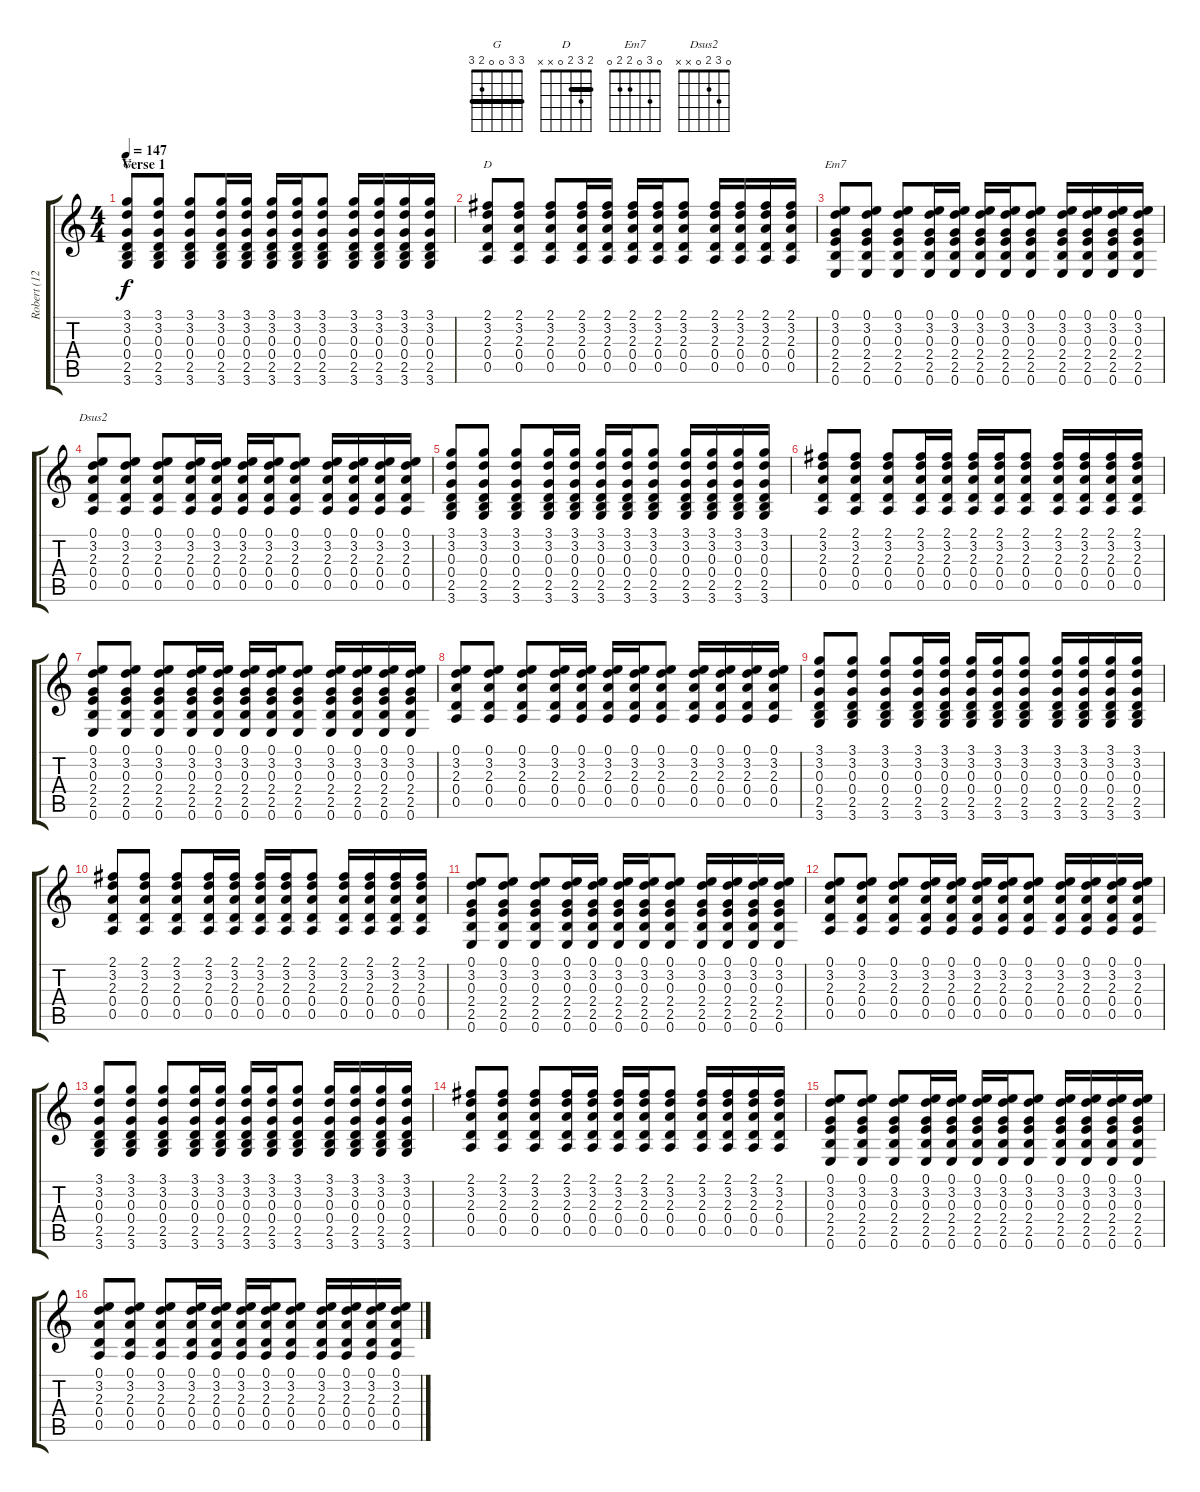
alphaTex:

\track ("Robert (12-strings guitar)" "Robert (12") {instrument acousticguitarnylon}
\staff {score tabs}
\tuning (E4 B3 G3 D3 A2 E2) {hide}
\chord ("G" 3 3 0 0 2 3) {barre 3}
\chord ("D" 2 3 2 0 x x) {barre 2}
\chord ("Em7" 0 3 0 2 2 0)
\chord ("Dsus2" 0 3 2 0 x x)
\ts (4 4)
\section ("" "Verse 1")
\tempo 147
\clef g2
\ks c
(3.1 3.2 0.3 0.4 2.5 3.6).8{ch "G" dy f} (3.1 3.2 0.3 0.4 2.5 3.6).8 (3.1 3.2 0.3 0.4 2.5 3.6).8 (3.1 3.2 0.3 0.4 2.5 3.6).16 (3.1 3.2 0.3 0.4 2.5 3.6).16 (3.1 3.2 0.3 0.4 2.5 3.6).16 (3.1 3.2 0.3 0.4 2.5 3.6).16 (3.1 3.2 0.3 0.4 2.5 3.6).8 (3.1 3.2 0.3 0.4 2.5 3.6).16 (3.1 3.2 0.3 0.4 2.5 3.6).16 (3.1 3.2 0.3 0.4 2.5 3.6).16 (3.1 3.2 0.3 0.4 2.5 3.6).16 |
(2.1 3.2 2.3 0.4 0.5).8{ch "D"} (2.1 3.2 2.3 0.4 0.5).8 (2.1 3.2 2.3 0.4 0.5).8 (2.1 3.2 2.3 0.4 0.5).16 (2.1 3.2 2.3 0.4 0.5).16 (2.1 3.2 2.3 0.4 0.5).16 (2.1 3.2 2.3 0.4 0.5).16 (2.1 3.2 2.3 0.4 0.5).8 (2.1 3.2 2.3 0.4 0.5).16 (2.1 3.2 2.3 0.4 0.5).16 (2.1 3.2 2.3 0.4 0.5).16 (2.1 3.2 2.3 0.4 0.5).16 |
(0.1 3.2 0.3 2.4 2.5 0.6).8{ch "Em7"} (0.1 3.2 0.3 2.4 2.5 0.6).8 (0.1 3.2 0.3 2.4 2.5 0.6).8 (0.1 3.2 0.3 2.4 2.5 0.6).16 (0.1 3.2 0.3 2.4 2.5 0.6).16 (0.1 3.2 0.3 2.4 2.5 0.6).16 (0.1 3.2 0.3 2.4 2.5 0.6).16 (0.1 3.2 0.3 2.4 2.5 0.6).8 (0.1 3.2 0.3 2.4 2.5 0.6).16 (0.1 3.2 0.3 2.4 2.5 0.6).16 (0.1 3.2 0.3 2.4 2.5 0.6).16 (0.1 3.2 0.3 2.4 2.5 0.6).16 |
(0.1 3.2 2.3 0.4 0.5).8{ch "Dsus2"} (0.1 3.2 2.3 0.4 0.5).8 (0.1 3.2 2.3 0.4 0.5).8 (0.1 3.2 2.3 0.4 0.5).16 (0.1 3.2 2.3 0.4 0.5).16 (0.1 3.2 2.3 0.4 0.5).16 (0.1 3.2 2.3 0.4 0.5).16 (0.1 3.2 2.3 0.4 0.5).8 (0.1 3.2 2.3 0.4 0.5).16 (0.1 3.2 2.3 0.4 0.5).16 (0.1 3.2 2.3 0.4 0.5).16 (0.1 3.2 2.3 0.4 0.5).16 |
(3.1 3.2 0.3 0.4 2.5 3.6).8 (3.1 3.2 0.3 0.4 2.5 3.6).8 (3.1 3.2 0.3 0.4 2.5 3.6).8 (3.1 3.2 0.3 0.4 2.5 3.6).16 (3.1 3.2 0.3 0.4 2.5 3.6).16 (3.1 3.2 0.3 0.4 2.5 3.6).16 (3.1 3.2 0.3 0.4 2.5 3.6).16 (3.1 3.2 0.3 0.4 2.5 3.6).8 (3.1 3.2 0.3 0.4 2.5 3.6).16 (3.1 3.2 0.3 0.4 2.5 3.6).16 (3.1 3.2 0.3 0.4 2.5 3.6).16 (3.1 3.2 0.3 0.4 2.5 3.6).16 |
(2.1 3.2 2.3 0.4 0.5).8 (2.1 3.2 2.3 0.4 0.5).8 (2.1 3.2 2.3 0.4 0.5).8 (2.1 3.2 2.3 0.4 0.5).16 (2.1 3.2 2.3 0.4 0.5).16 (2.1 3.2 2.3 0.4 0.5).16 (2.1 3.2 2.3 0.4 0.5).16 (2.1 3.2 2.3 0.4 0.5).8 (2.1 3.2 2.3 0.4 0.5).16 (2.1 3.2 2.3 0.4 0.5).16 (2.1 3.2 2.3 0.4 0.5).16 (2.1 3.2 2.3 0.4 0.5).16 |
(0.1 3.2 0.3 2.4 2.5 0.6).8 (0.1 3.2 0.3 2.4 2.5 0.6).8 (0.1 3.2 0.3 2.4 2.5 0.6).8 (0.1 3.2 0.3 2.4 2.5 0.6).16 (0.1 3.2 0.3 2.4 2.5 0.6).16 (0.1 3.2 0.3 2.4 2.5 0.6).16 (0.1 3.2 0.3 2.4 2.5 0.6).16 (0.1 3.2 0.3 2.4 2.5 0.6).8 (0.1 3.2 0.3 2.4 2.5 0.6).16 (0.1 3.2 0.3 2.4 2.5 0.6).16 (0.1 3.2 0.3 2.4 2.5 0.6).16 (0.1 3.2 0.3 2.4 2.5 0.6).16 |
(0.1 3.2 2.3 0.4 0.5).8 (0.1 3.2 2.3 0.4 0.5).8 (0.1 3.2 2.3 0.4 0.5).8 (0.1 3.2 2.3 0.4 0.5).16 (0.1 3.2 2.3 0.4 0.5).16 (0.1 3.2 2.3 0.4 0.5).16 (0.1 3.2 2.3 0.4 0.5).16 (0.1 3.2 2.3 0.4 0.5).8 (0.1 3.2 2.3 0.4 0.5).16 (0.1 3.2 2.3 0.4 0.5).16 (0.1 3.2 2.3 0.4 0.5).16 (0.1 3.2 2.3 0.4 0.5).16 |
(3.1 3.2 0.3 0.4 2.5 3.6).8 (3.1 3.2 0.3 0.4 2.5 3.6).8 (3.1 3.2 0.3 0.4 2.5 3.6).8 (3.1 3.2 0.3 0.4 2.5 3.6).16 (3.1 3.2 0.3 0.4 2.5 3.6).16 (3.1 3.2 0.3 0.4 2.5 3.6).16 (3.1 3.2 0.3 0.4 2.5 3.6).16 (3.1 3.2 0.3 0.4 2.5 3.6).8 (3.1 3.2 0.3 0.4 2.5 3.6).16 (3.1 3.2 0.3 0.4 2.5 3.6).16 (3.1 3.2 0.3 0.4 2.5 3.6).16 (3.1 3.2 0.3 0.4 2.5 3.6).16 |
(2.1 3.2 2.3 0.4 0.5).8 (2.1 3.2 2.3 0.4 0.5).8 (2.1 3.2 2.3 0.4 0.5).8 (2.1 3.2 2.3 0.4 0.5).16 (2.1 3.2 2.3 0.4 0.5).16 (2.1 3.2 2.3 0.4 0.5).16 (2.1 3.2 2.3 0.4 0.5).16 (2.1 3.2 2.3 0.4 0.5).8 (2.1 3.2 2.3 0.4 0.5).16 (2.1 3.2 2.3 0.4 0.5).16 (2.1 3.2 2.3 0.4 0.5).16 (2.1 3.2 2.3 0.4 0.5).16 |
(0.1 3.2 0.3 2.4 2.5 0.6).8 (0.1 3.2 0.3 2.4 2.5 0.6).8 (0.1 3.2 0.3 2.4 2.5 0.6).8 (0.1 3.2 0.3 2.4 2.5 0.6).16 (0.1 3.2 0.3 2.4 2.5 0.6).16 (0.1 3.2 0.3 2.4 2.5 0.6).16 (0.1 3.2 0.3 2.4 2.5 0.6).16 (0.1 3.2 0.3 2.4 2.5 0.6).8 (0.1 3.2 0.3 2.4 2.5 0.6).16 (0.1 3.2 0.3 2.4 2.5 0.6).16 (0.1 3.2 0.3 2.4 2.5 0.6).16 (0.1 3.2 0.3 2.4 2.5 0.6).16 |
(0.1 3.2 2.3 0.4 0.5).8 (0.1 3.2 2.3 0.4 0.5).8 (0.1 3.2 2.3 0.4 0.5).8 (0.1 3.2 2.3 0.4 0.5).16 (0.1 3.2 2.3 0.4 0.5).16 (0.1 3.2 2.3 0.4 0.5).16 (0.1 3.2 2.3 0.4 0.5).16 (0.1 3.2 2.3 0.4 0.5).8 (0.1 3.2 2.3 0.4 0.5).16 (0.1 3.2 2.3 0.4 0.5).16 (0.1 3.2 2.3 0.4 0.5).16 (0.1 3.2 2.3 0.4 0.5).16 |
(3.1 3.2 0.3 0.4 2.5 3.6).8 (3.1 3.2 0.3 0.4 2.5 3.6).8 (3.1 3.2 0.3 0.4 2.5 3.6).8 (3.1 3.2 0.3 0.4 2.5 3.6).16 (3.1 3.2 0.3 0.4 2.5 3.6).16 (3.1 3.2 0.3 0.4 2.5 3.6).16 (3.1 3.2 0.3 0.4 2.5 3.6).16 (3.1 3.2 0.3 0.4 2.5 3.6).8 (3.1 3.2 0.3 0.4 2.5 3.6).16 (3.1 3.2 0.3 0.4 2.5 3.6).16 (3.1 3.2 0.3 0.4 2.5 3.6).16 (3.1 3.2 0.3 0.4 2.5 3.6).16 |
(2.1 3.2 2.3 0.4 0.5).8 (2.1 3.2 2.3 0.4 0.5).8 (2.1 3.2 2.3 0.4 0.5).8 (2.1 3.2 2.3 0.4 0.5).16 (2.1 3.2 2.3 0.4 0.5).16 (2.1 3.2 2.3 0.4 0.5).16 (2.1 3.2 2.3 0.4 0.5).16 (2.1 3.2 2.3 0.4 0.5).8 (2.1 3.2 2.3 0.4 0.5).16 (2.1 3.2 2.3 0.4 0.5).16 (2.1 3.2 2.3 0.4 0.5).16 (2.1 3.2 2.3 0.4 0.5).16 |
(0.1 3.2 0.3 2.4 2.5 0.6).8 (0.1 3.2 0.3 2.4 2.5 0.6).8 (0.1 3.2 0.3 2.4 2.5 0.6).8 (0.1 3.2 0.3 2.4 2.5 0.6).16 (0.1 3.2 0.3 2.4 2.5 0.6).16 (0.1 3.2 0.3 2.4 2.5 0.6).16 (0.1 3.2 0.3 2.4 2.5 0.6).16 (0.1 3.2 0.3 2.4 2.5 0.6).8 (0.1 3.2 0.3 2.4 2.5 0.6).16 (0.1 3.2 0.3 2.4 2.5 0.6).16 (0.1 3.2 0.3 2.4 2.5 0.6).16 (0.1 3.2 0.3 2.4 2.5 0.6).16 |
(0.1 3.2 2.3 0.4 0.5).8 (0.1 3.2 2.3 0.4 0.5).8 (0.1 3.2 2.3 0.4 0.5).8 (0.1 3.2 2.3 0.4 0.5).16 (0.1 3.2 2.3 0.4 0.5).16 (0.1 3.2 2.3 0.4 0.5).16 (0.1 3.2 2.3 0.4 0.5).16 (0.1 3.2 2.3 0.4 0.5).8 (0.1 3.2 2.3 0.4 0.5).16 (0.1 3.2 2.3 0.4 0.5).16 (0.1 3.2 2.3 0.4 0.5).16 (0.1 3.2 2.3 0.4 0.5).16
